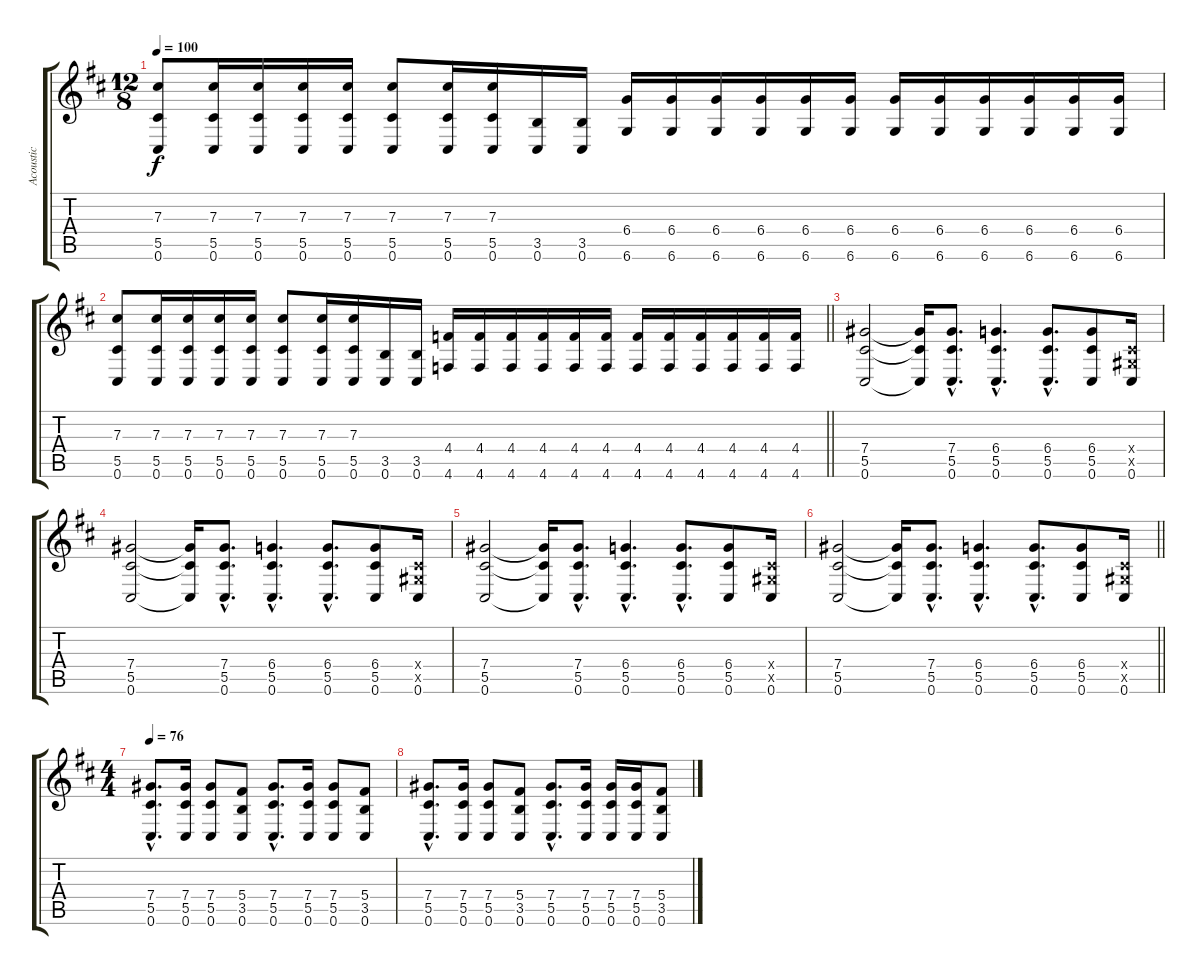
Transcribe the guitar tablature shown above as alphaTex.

\track ("Acoustic" "Acoustic") {instrument acousticguitarsteel}
\staff {score tabs}
\tuning (Eb4 Bb3 Gb3 Db3 Ab2 Db2) {hide}
\ts (12 8)
\tempo 100
\clef g2
\ks bminor
(7.3 5.5 0.6).8{dy f} (7.3 5.5 0.6).16 (7.3 5.5 0.6).16 (7.3 5.5 0.6).16 (7.3 5.5 0.6).16 (7.3 5.5 0.6).8 (7.3 5.5 0.6).16 (7.3 5.5 0.6).16 (3.5 0.6).16 (3.5 0.6).16 (6.4 6.6).16 (6.4 6.6).16 (6.4 6.6).16 (6.4 6.6).16 (6.4 6.6).16 (6.4 6.6).16 (6.4 6.6).16 (6.4 6.6).16 (6.4 6.6).16 (6.4 6.6).16 (6.4 6.6).16 (6.4 6.6).16 |
\barLineRight lightlight
(7.3 5.5 0.6).8 (7.3 5.5 0.6).16 (7.3 5.5 0.6).16 (7.3 5.5 0.6).16 (7.3 5.5 0.6).16 (7.3 5.5 0.6).8 (7.3 5.5 0.6).16 (7.3 5.5 0.6).16 (3.5 0.6).16 (3.5 0.6).16 (4.4 4.6).16 (4.4 4.6).16 (4.4 4.6).16 (4.4 4.6).16 (4.4 4.6).16 (4.4 4.6).16 (4.4 4.6).16 (4.4 4.6).16 (4.4 4.6).16 (4.4 4.6).16 (4.4 4.6).16 (4.4 4.6).16 |
(7.4 5.5 0.6).2 (7.4{t} 5.5{t} 0.6{t}).16 (7.4{hac} 5.5{hac} 0.6{hac}).8{d} (6.4{hac} 5.5{hac} 0.6{hac}).4{d} (6.4{hac} 5.5{hac} 0.6{hac}).8{d} (6.4 5.5 0.6).8 (0.4{x} 0.5{x} 0.6).16 |
(7.4 5.5 0.6).2 (7.4{t} 5.5{t} 0.6{t}).16 (7.4{hac} 5.5{hac} 0.6{hac}).8{d} (6.4{hac} 5.5{hac} 0.6{hac}).4{d} (6.4{hac} 5.5{hac} 0.6{hac}).8{d} (6.4 5.5 0.6).8 (0.4{x} 0.5{x} 0.6).16 |
(7.4 5.5 0.6).2 (7.4{t} 5.5{t} 0.6{t}).16 (7.4{hac} 5.5{hac} 0.6{hac}).8{d} (6.4{hac} 5.5{hac} 0.6{hac}).4{d} (6.4{hac} 5.5{hac} 0.6{hac}).8{d} (6.4 5.5 0.6).8 (0.4{x} 0.5{x} 0.6).16 |
\barLineRight lightlight
(7.4 5.5 0.6).2 (7.4{t} 5.5{t} 0.6{t}).16 (7.4{hac} 5.5{hac} 0.6{hac}).8{d} (6.4{hac} 5.5{hac} 0.6{hac}).4{d} (6.4{hac} 5.5{hac} 0.6{hac}).8{d} (6.4 5.5 0.6).8 (0.4{x} 0.5{x} 0.6).16 |
\ts (4 4)
\tempo 76
(7.4{hac} 5.5{hac} 0.6{hac}).8{d} (7.4 5.5 0.6).16 (7.4 5.5 0.6).8 (5.4 3.5 0.6).8 (7.4{hac} 5.5{hac} 0.6{hac}).8{d} (7.4 5.5 0.6).16 (7.4 5.5 0.6).8 (5.4 3.5 0.6).8 |
(7.4{hac} 5.5{hac} 0.6{hac}).8{d} (7.4 5.5 0.6).16 (7.4 5.5 0.6).8 (5.4 3.5 0.6).8 (7.4{hac} 5.5{hac} 0.6{hac}).8{d} (7.4 5.5 0.6).16 (7.4 5.5 0.6).16 (7.4 5.5 0.6).16 (5.4 3.5 0.6).8
